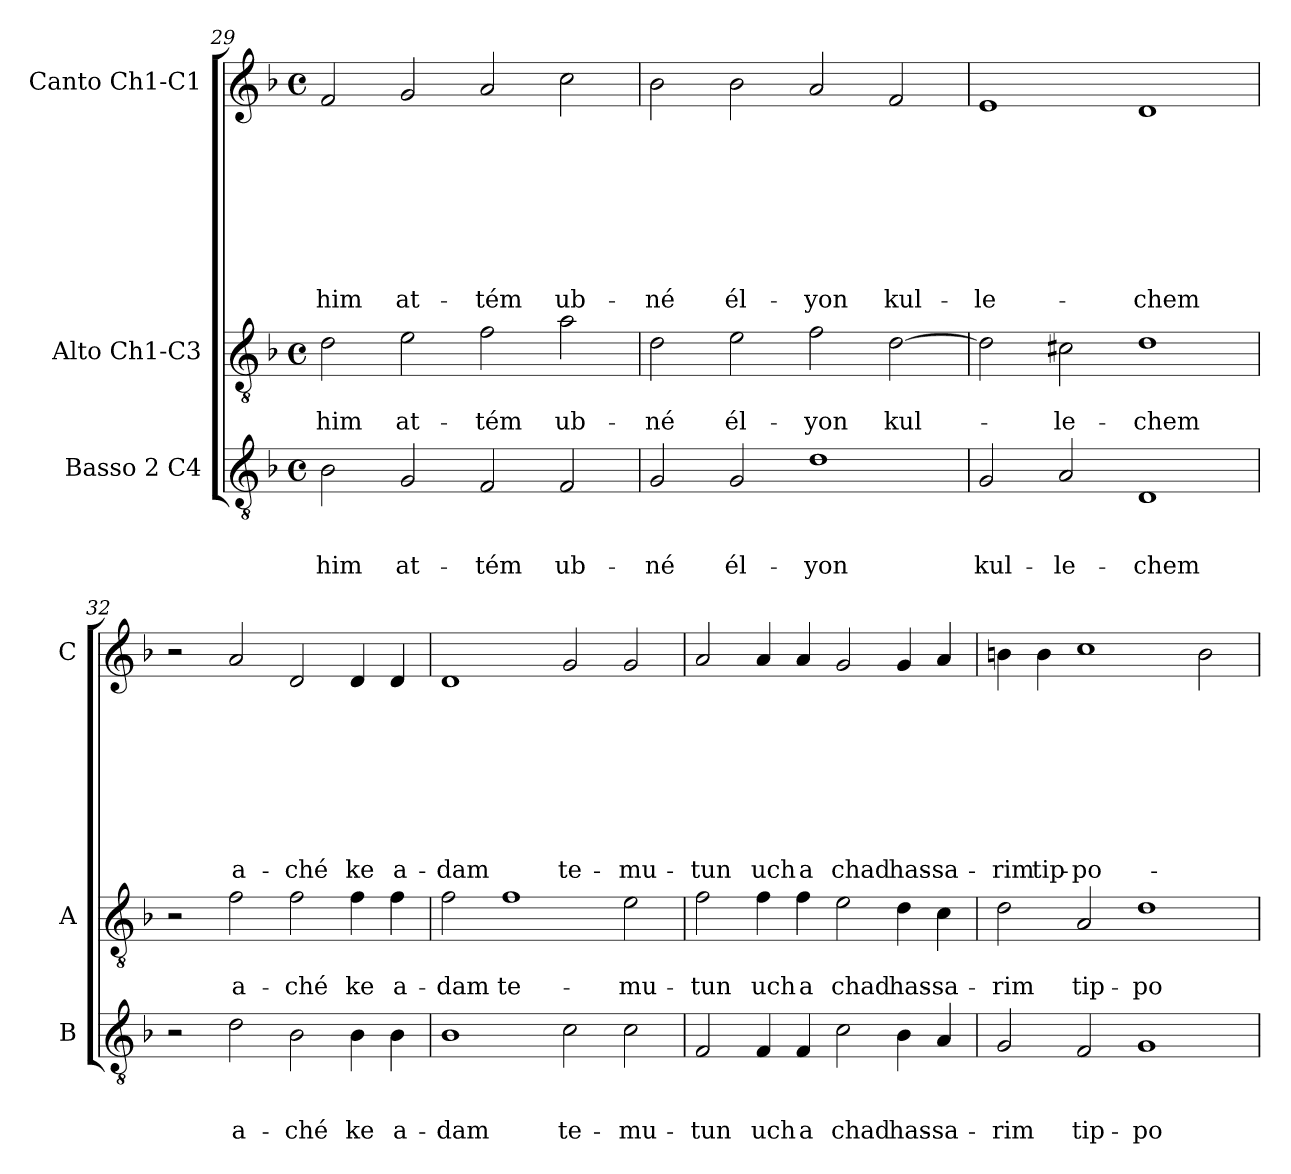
**kern	**text	**text	**text	**kern	**text	**text	**kern	**text	**text	**text	**text	**text	**text	**text	**text
*part3	*part3	*part3	*part3	*part2	*part2	*part2	*part1	*part1	*part1	*part1	*part1	*part1	*part1	*part1	*part1
*staff3	*staff3	*staff3	*staff3	*staff2	*staff2	*staff2	*staff1	*staff1	*staff1	*staff1	*staff1	*staff1	*staff1	*staff1	*staff1
*I"Basso 2 C4	*	*	*	*I"Alto Ch1-C3	*	*	*I"Canto Ch1-C1	*	*	*	*	*	*	*	*
*I'B	*	*	*	*I'A	*	*	*I'C	*	*	*	*	*	*	*	*
*clefGv2	*	*	*	*clefGv2	*	*	*clefG2	*	*	*	*	*	*	*	*
*k[b-]	*	*	*	*k[b-]	*	*	*k[b-]	*	*	*	*	*	*	*	*
*F:	*	*	*	*F:	*	*	*F:	*	*	*	*	*	*	*	*
*M4/4	*	*	*	*M4/4	*	*	*M4/4	*	*	*	*	*	*	*	*
*met(c)	*	*	*	*met(c)	*	*	*met(c)	*	*	*	*	*	*	*	*
=29	=29	=29	=29	=29	=29	=29	=29	=29	=29	=29	=29	=29	=29	=29	=29
!	!	!	!LO:LY:b	!	!	!LO:LY:b	!	!	!	!	!	!	!	!	!LO:LY:b
2B-\	.	.	-him	2d\	.	-him	2f/	.	.	.	.	.	.	.	-him
!	!	!	!LO:LY:b	!	!	!LO:LY:b	!	!	!	!	!	!	!	!	!LO:LY:b
2G/	.	.	at-	2e\	.	at-	2g/	.	.	.	.	.	.	.	at-
!	!	!	!LO:LY:b	!	!	!LO:LY:b	!	!	!	!	!	!	!	!	!LO:LY:b
2F/	.	.	-tém	2f\	.	-tém	2a/	.	.	.	.	.	.	.	-tém
!	!	!	!LO:LY:b	!	!	!LO:LY:b	!	!	!	!	!	!	!	!	!LO:LY:b
2F/	.	.	ub-	2a\	.	ub-	2cc\	.	.	.	.	.	.	.	ub-
=30	=30	=30	=30	=30	=30	=30	=30	=30	=30	=30	=30	=30	=30	=30	=30
!	!	!	!LO:LY:b	!	!	!LO:LY:b	!	!	!	!	!	!	!	!	!LO:LY:b
2G/	.	.	-né	2d\	.	-né	2b-\	.	.	.	.	.	.	.	-né
!	!	!	!LO:LY:b	!	!	!LO:LY:b	!	!	!	!	!	!	!	!	!LO:LY:b
2G/	.	.	él-	2e\	.	él-	2b-\	.	.	.	.	.	.	.	él-
!	!	!	!LO:LY:b	!	!	!LO:LY:b	!	!	!	!	!	!	!	!	!LO:LY:b
1d	.	.	-yon	2f\	.	-yon	2a/	.	.	.	.	.	.	.	-yon
!	!	!	!	!	!	!LO:LY:b	!	!	!	!	!	!	!	!	!LO:LY:b
.	.	.	.	[2d\	.	kul-	2f/	.	.	.	.	.	.	.	kul-
=31	=31	=31	=31	=31	=31	=31	=31	=31	=31	=31	=31	=31	=31	=31	=31
!	!	!	!LO:LY:b	!	!	!	!	!	!	!	!	!	!	!	!LO:LY:b
2G/	.	.	kul-	2d\]	.	.	1e	.	.	.	.	.	.	.	-le-
!	!	!	!LO:LY:b	!	!	!LO:LY:b	!	!	!	!	!	!	!	!	!
2A/	.	.	-le-	2c#X\	.	-le-	.	.	.	.	.	.	.	.	.
!	!	!	!LO:LY:b	!	!	!LO:LY:b	!	!	!	!	!	!	!	!	!LO:LY:b
1D	.	.	-chem	1d	.	-chem	1d	.	.	.	.	.	.	.	-chem
=32	=32	=32	=32	=32	=32	=32	=32	=32	=32	=32	=32	=32	=32	=32	=32
2r	.	.	.	2r	.	.	2r	.	.	.	.	.	.	.	.
!	!	!	!LO:LY:b	!	!	!LO:LY:b	!	!	!	!	!	!	!	!	!LO:LY:b
2d\	.	.	a-	2f\	.	a-	2a/	.	.	.	.	.	.	.	a-
!	!	!	!LO:LY:b	!	!	!LO:LY:b	!	!	!	!	!	!	!	!	!LO:LY:b
2B-\	.	.	-ché	2f\	.	-ché	2d/	.	.	.	.	.	.	.	-ché
!	!	!	!LO:LY:b	!	!	!LO:LY:b	!	!	!	!	!	!	!	!	!LO:LY:b
4B-\	.	.	ke	4f\	.	ke	4d/	.	.	.	.	.	.	.	ke
!	!	!	!LO:LY:b	!	!	!LO:LY:b	!	!	!	!	!	!	!	!	!LO:LY:b
4B-\	.	.	a-	4f\	.	a-	4d/	.	.	.	.	.	.	.	a-
!!LO:LB:g=z
=33	=33	=33	=33	=33	=33	=33	=33	=33	=33	=33	=33	=33	=33	=33	=33
!	!	!	!LO:LY:b	!	!	!LO:LY:b	!	!	!	!	!	!	!	!	!LO:LY:b
1B-	.	.	-dam	2f\	.	-dam	1d	.	.	.	.	.	.	.	-dam
!	!	!	!	!	!	!LO:LY:b	!	!	!	!	!	!	!	!	!
.	.	.	.	1f	.	te-	.	.	.	.	.	.	.	.	.
!	!	!	!LO:LY:b	!	!	!	!	!	!	!	!	!	!	!	!LO:LY:b
2c\	.	.	te-	.	.	.	2g/	.	.	.	.	.	.	.	te-
!	!	!	!LO:LY:b	!	!	!LO:LY:b	!	!	!	!	!	!	!	!	!LO:LY:b
2c\	.	.	-mu-	2e\	.	-mu-	2g/	.	.	.	.	.	.	.	-mu-
=34	=34	=34	=34	=34	=34	=34	=34	=34	=34	=34	=34	=34	=34	=34	=34
!	!	!	!LO:LY:b	!	!	!LO:LY:b	!	!	!	!	!	!	!	!	!LO:LY:b
2F/	.	.	-tun	2f\	.	-tun	2a/	.	.	.	.	.	.	.	-tun
!	!	!	!LO:LY:b	!	!	!LO:LY:b	!	!	!	!	!	!	!	!	!LO:LY:b
4F/	.	.	uch	4f\	.	uch	4a/	.	.	.	.	.	.	.	uch
!	!	!	!LO:LY:b	!	!	!LO:LY:b	!	!	!	!	!	!	!	!	!LO:LY:b
4F/	.	.	a	4f\	.	a	4a/	.	.	.	.	.	.	.	a
!	!	!	!LO:LY:b	!	!	!LO:LY:b	!	!	!	!	!	!	!	!	!LO:LY:b
2c\	.	.	chad	2e\	.	chad	2g/	.	.	.	.	.	.	.	chad
!	!	!	!LO:LY:b	!	!	!LO:LY:b	!	!	!	!	!	!	!	!	!LO:LY:b
4B-\	.	.	has-	4d\	.	has-	4g/	.	.	.	.	.	.	.	has-
!	!	!	!LO:LY:b	!	!	!LO:LY:b	!	!	!	!	!	!	!	!	!LO:LY:b
4A/	.	.	-sa-	4c\	.	-sa-	4a/	.	.	.	.	.	.	.	-sa-
=35	=35	=35	=35	=35	=35	=35	=35	=35	=35	=35	=35	=35	=35	=35	=35
!	!	!	!LO:LY:b	!	!	!LO:LY:b	!	!	!	!	!	!	!	!	!LO:LY:b
2G/	.	.	-rim	2d\	.	-rim	4bn\	.	.	.	.	.	.	.	-rim
!	!	!	!	!	!	!	!	!	!	!	!	!	!	!	!LO:LY:b
.	.	.	.	.	.	.	4b\	.	.	.	.	.	.	.	tip-
!	!	!	!LO:LY:b	!	!	!LO:LY:b	!	!	!	!	!	!	!	!	!LO:LY:b
2F/	.	.	tip-	2A/	.	tip-	1cc	.	.	.	.	.	.	.	-po-
!	!	!	!LO:LY:b	!	!	!LO:LY:b	!	!	!	!	!	!	!	!	!
1G	.	.	-po-	1d	.	-po-	.	.	.	.	.	.	.	.	.
.	.	.	.	.	.	.	2b\	.	.	.	.	.	.	.	.
=	=	=	=	=	=	=	=	=	=	=	=	=	=	=	=
*-	*-	*-	*-	*-	*-	*-	*-	*-	*-	*-	*-	*-	*-	*-	*-
